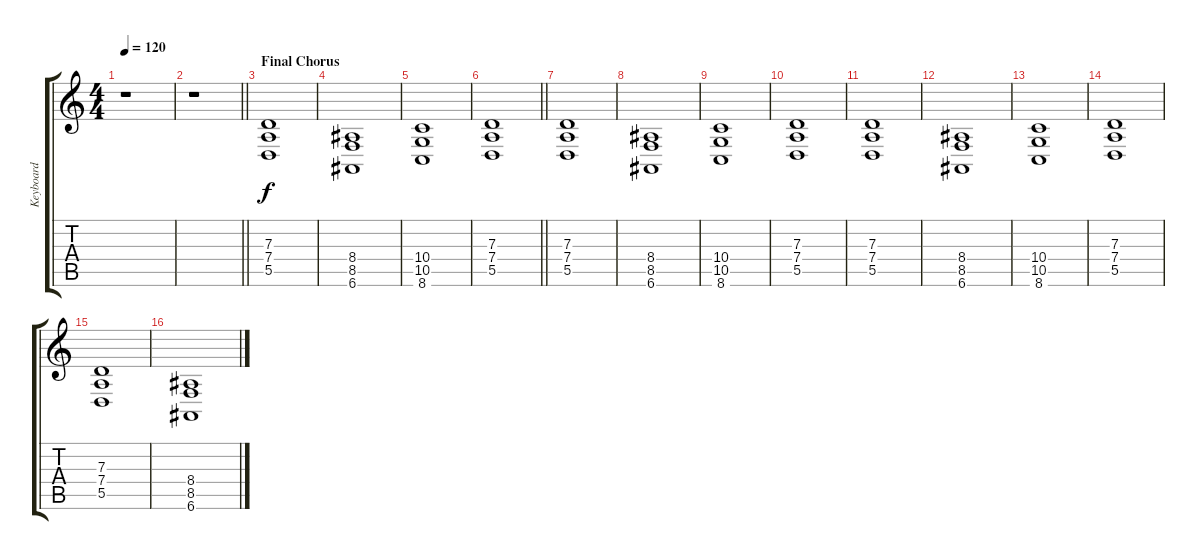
\track ("Keyboard" "Keyboard") {instrument synthstrings1}
\staff {score tabs}
\tuning (E4 B3 G3 D3 A2 E2) {hide}
\ts (4 4)
\tempo 120
\clef g2
\ks c
r.1{dy f} |
\barLineRight lightlight
r.1 |
\section ("" "Final Chorus")
(7.3 7.4 5.5).1{volume 7} |
(8.4 8.5 6.6).1 |
(10.4 10.5 8.6).1 |
\barLineRight lightlight
(7.3 7.4 5.5).1 |
(7.3 7.4 5.5).1 |
(8.4 8.5 6.6).1 |
(10.4 10.5 8.6).1 |
(7.3 7.4 5.5).1 |
(7.3 7.4 5.5).1{volume 7} |
(8.4 8.5 6.6).1 |
(10.4 10.5 8.6).1 |
(7.3 7.4 5.5).1 |
(7.3 7.4 5.5).1 |
(8.4 8.5 6.6).1
